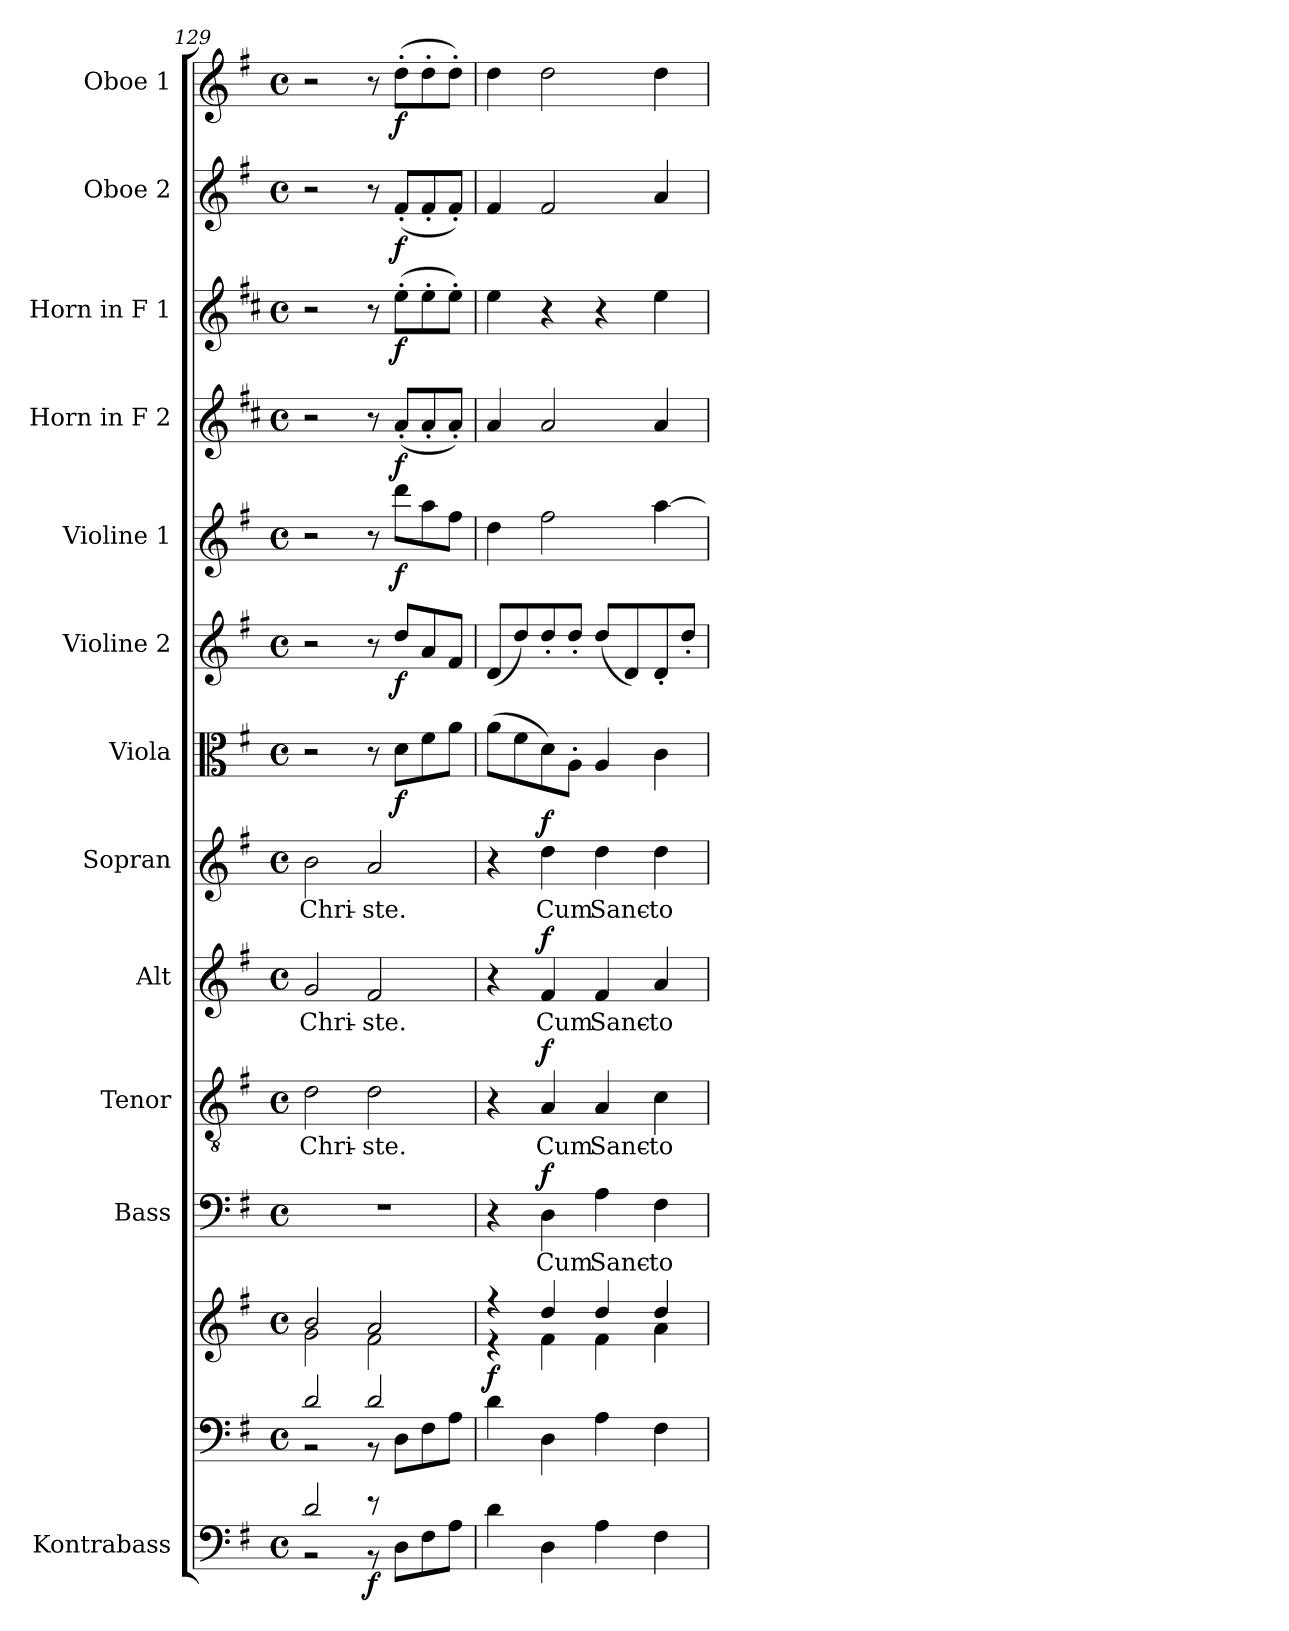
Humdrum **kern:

**kern	**dynam	**kern	**kern	**dynam	**kern	**text	**dynam	**kern	**text	**dynam	**kern	**text	**dynam	**kern	**text	**dynam	**kern	**dynam	**kern	**dynam	**kern	**dynam	**kern	**dynam	**kern	**dynam	**kern	**dynam	**kern	**dynam
*part13	*part13	*part12	*part12	*part12	*part11	*part11	*part11	*part10	*part10	*part10	*part9	*part9	*part9	*part8	*part8	*part8	*part7	*part7	*part6	*part6	*part5	*part5	*part4	*part4	*part3	*part3	*part2	*part2	*part1	*part1
*staff14	*staff14	*staff13	*staff12	*staff12/13	*staff11	*staff11	*staff11	*staff10	*staff10	*staff10	*staff9	*staff9	*staff9	*staff8	*staff8	*staff8	*staff7	*staff7	*staff6	*staff6	*staff5	*staff5	*staff4	*staff4	*staff3	*staff3	*staff2	*staff2	*staff1	*staff1
*I"Kontrabass	*	*	*	*	*I"Bass	*	*	*I"Tenor	*	*	*I"Alt	*	*	*I"Sopran	*	*	*I"Viola	*	*I"Violine 2	*	*I"Violine 1	*	*I"Horn in F 2	*	*I"Horn in F 1	*	*I"Oboe 2	*	*I"Oboe 1	*
*I'Kb.	*	*	*	*	*I'B.	*	*	*I'T.	*	*	*I'A.	*	*	*I'S.	*	*	*I'Vla.	*	*I'Vl. 2	*	*I'Vl. 1	*	*	*	*	*	*I'Ob. 2	*	*I'Ob. 1	*
*clefF4	*	*clefF4	*clefG2	*	*clefF4	*	*	*clefGv2	*	*	*clefG2	*	*	*clefG2	*	*	*clefC3	*	*clefG2	*	*clefG2	*	*clefG2	*	*clefG2	*	*clefG2	*	*clefG2	*
*ITrd7c12	*	*	*	*	*	*	*	*	*	*	*	*	*	*	*	*	*	*	*	*	*	*	*ITrd4c7	*	*ITrd4c7	*	*	*	*	*
*k[f#]	*	*k[f#]	*k[f#]	*	*k[f#]	*	*	*k[f#]	*	*	*k[f#]	*	*	*k[f#]	*	*	*k[f#]	*	*k[f#]	*	*k[f#]	*	*k[f#]	*	*k[f#]	*	*k[f#]	*	*k[f#]	*
*G:	*	*G:	*G:	*	*G:	*	*	*G:	*	*	*G:	*	*	*G:	*	*	*G:	*	*G:	*	*G:	*	*G:	*	*G:	*	*G:	*	*G:	*
*M4/4	*	*M4/4	*M4/4	*	*M4/4	*	*	*M4/4	*	*	*M4/4	*	*	*M4/4	*	*	*M4/4	*	*M4/4	*	*M4/4	*	*M4/4	*	*M4/4	*	*M4/4	*	*M4/4	*
*met(c)	*	*met(c)	*met(c)	*	*met(c)	*	*	*met(c)	*	*	*met(c)	*	*	*met(c)	*	*	*met(c)	*	*met(c)	*	*met(c)	*	*met(c)	*	*met(c)	*	*met(c)	*	*met(c)	*
=129	=129	=129	=129	=129	=129	=129	=129	=129	=129	=129	=129	=129	=129	=129	=129	=129	=129	=129	=129	=129	=129	=129	=129	=129	=129	=129	=129	=129	=129	=129
*^	*	*^	*^	*	*	*	*	*	*	*	*	*	*	*	*	*	*	*	*	*	*	*	*	*	*	*	*	*	*	*
!	!	!	!	!	!	!	!	!	!	!	!	!LO:LY:b	!	!	!LO:LY:b	!	!	!LO:LY:b	!	!	!	!	!	!	!	!	!	!	!	!	!	!	!
2D/	2r	.	2d!/	2r	2b!/	2g!\	.	1r	.	.	2d\	Chri-	.	2g/	Chri-	.	2b\	Chri-	.	2r	.	2r	.	2r	.	2r	.	2r	.	2r	.	2r	.
!	!	!LO:DY:b	!	!	!	!	!	!	!	!	!	!LO:LY:b	!	!	!LO:LY:b	!	!	!LO:LY:b	!	!	!	!	!	!	!	!	!	!	!	!	!	!	!
8r	8r	f	2d!/	8r	2a!/	2f#!\	.	.	.	.	2d\	-ste.	.	2f#/	-ste.	.	2a/	-ste.	.	8r	.	8r	.	8r	.	8r	.	8r	.	8r	.	8r	.
!	!	!	!	!	!	!	!	!	!	!	!	!	!	!	!	!	!	!	!	!	!LO:DY:b	!	!LO:DY:b	!	!LO:DY:b	!	!LO:DY:b	!	!LO:DY:b	!	!LO:DY:b	!	!LO:DY:b
8ryy	8DD\L	.	.	8D\L	.	.	.	.	.	.	.	.	.	.	.	.	.	.	.	8d\L	f	8dd/L	f	8ddd\L	f	(<8d'</L	f	(>8a'>\L	f	(<8f#'</L	f	(>8dd'>\L	f
4ryy	8FF#\	.	.	8F#!\	.	.	.	.	.	.	.	.	.	.	.	.	.	.	.	8f#\	.	8a/	.	8aa\	.	8d'</	.	8a'>\	.	8f#'</	.	8dd'>\	.
.	8AA\J	.	.	8A!\J	.	.	.	.	.	.	.	.	.	.	.	.	.	.	.	8a\J	.	8f#/J	.	8ff#\J	.	8d'</J)	.	8a'>\J)	.	8f#'</J)	.	8dd'>\J)	.
=130	=130	=130	=130	=130	=130	=130	=130	=130	=130	=130	=130	=130	=130	=130	=130	=130	=130	=130	=130	=130	=130	=130	=130	=130	=130	=130	=130	=130	=130	=130	=130	=130	=130
!	!	!	!	!	!	!	!LO:DY:b	!	!	!	!	!	!	!	!	!	!	!	!	!	!	!	!	!	!	!	!	!	!	!	!	!	!
*v	*v	*	*	*	*	*	*	*	*	*	*	*	*	*	*	*	*	*	*	*	*	*	*	*	*	*	*	*	*	*	*	*	*
*	*	*v	*v	*	*	*	*	*	*	*	*	*	*	*	*	*	*	*	*	*	*	*	*	*	*	*	*	*	*	*	*	*
4D\	.	4d\	4r	4r	f	4r	.	.	4r	.	.	4r	.	.	4r	.	.	(>8a\L	.	(<8d/L	.	4dd\	.	4d/	.	4a\	.	4f#/	.	4dd\	.
.	.	.	.	.	.	.	.	.	.	.	.	.	.	.	.	.	.	8f#\	.	8dd/)	.	.	.	.	.	.	.	.	.	.	.
!	!	!	!	!	!	!	!LO:LY:b	!LO:DY:a	!	!LO:LY:b	!LO:DY:a	!	!LO:LY:b	!LO:DY:a	!	!LO:LY:b	!LO:DY:a	!	!	!	!	!	!	!	!	!	!	!	!	!	!
4DD\	.	4D\	4dd/	4f#\	.	4D\	Cum	f	4A/	Cum	f	4f#/	Cum	f	4dd\	Cum	f	8d\)	.	8dd'</	.	2ff#\	.	2d/	.	4r	.	2f#/	.	2dd\	.
.	.	.	.	.	.	.	.	.	.	.	.	.	.	.	.	.	.	8A'>\J	.	8dd'</J	.	.	.	.	.	.	.	.	.	.	.
!	!	!	!	!	!	!	!LO:LY:b	!	!	!LO:LY:b	!	!	!LO:LY:b	!	!	!LO:LY:b	!	!	!	!	!	!	!	!	!	!	!	!	!	!	!
4AA\	.	4A\	4dd/	4f#\	.	4A\	Sanc-	.	4A/	Sanc-	.	4f#/	Sanc-	.	4dd\	Sanc-	.	4A/	.	(<8dd/L	.	.	.	.	.	4r	.	.	.	.	.
.	.	.	.	.	.	.	.	.	.	.	.	.	.	.	.	.	.	.	.	8d/)	.	.	.	.	.	.	.	.	.	.	.
!	!	!	!	!	!	!	!LO:LY:b	!	!	!LO:LY:b	!	!	!LO:LY:b	!	!	!LO:LY:b	!	!	!	!	!	!	!	!	!	!	!	!	!	!	!
4FF#\	.	4F#\	4dd/	4a\	.	4F#\	-to	.	4c\	-to	.	4a/	-to	.	4dd\	-to	.	4c\	.	8d'</	.	[4aa\	.	4d/	.	4a\	.	4a/	.	4dd\	.
.	.	.	.	.	.	.	.	.	.	.	.	.	.	.	.	.	.	.	.	8dd'</J	.	.	.	.	.	.	.	.	.	.	.
*	*	*	*v	*v	*	*	*	*	*	*	*	*	*	*	*	*	*	*	*	*	*	*	*	*	*	*	*	*	*	*	*
=	=	=	=	=	=	=	=	=	=	=	=	=	=	=	=	=	=	=	=	=	=	=	=	=	=	=	=	=	=	=
*-	*-	*-	*-	*-	*-	*-	*-	*-	*-	*-	*-	*-	*-	*-	*-	*-	*-	*-	*-	*-	*-	*-	*-	*-	*-	*-	*-	*-	*-	*-
